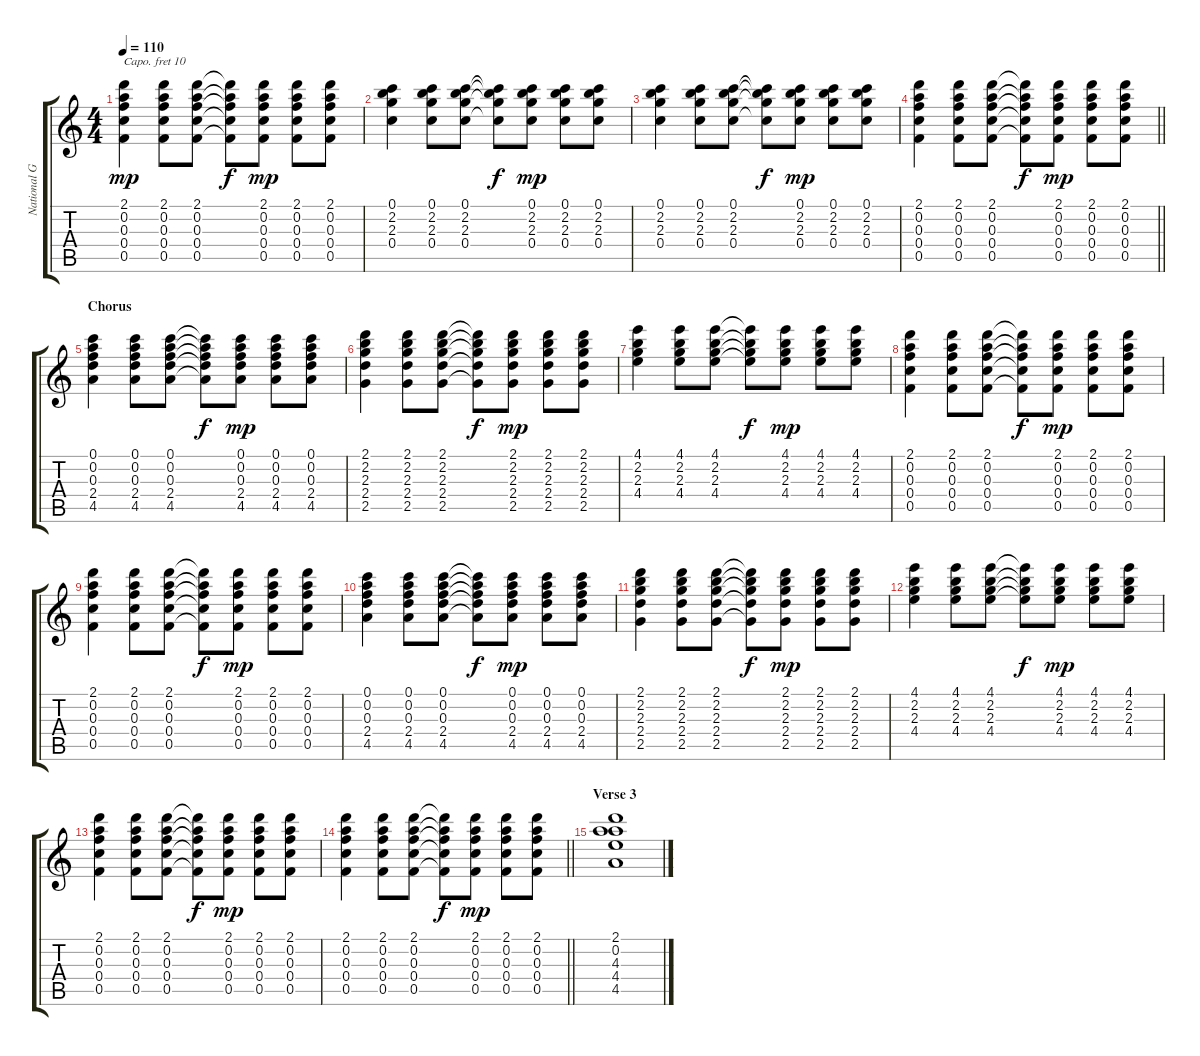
\track ("National Guitar" "National G") {instrument acousticguitarsteel}
\staff {score tabs}
\capo 10
\tuning (D4 B3 G3 D3 G2 D2) {hide}
\ts (4 4)
\tempo 110
\clef g2
\ks c
(2.1 0.2 0.3 0.4 0.5).4{dy mp} (2.1 0.2 0.3 0.4 0.5).8 (2.1 0.2 0.3 0.4 0.5).8 (2.1{t} 0.2{t} 0.3{t} 0.4{t} 0.5{t}).8{dy f} (2.1 0.2 0.3 0.4 0.5).8{dy mp} (2.1 0.2 0.3 0.4 0.5).8 (2.1 0.2 0.3 0.4 0.5).8 |
(0.1 2.2 2.3 0.4).4 (0.1 2.2 2.3 0.4).8 (0.1 2.2 2.3 0.4).8 (0.1{t} 2.2{t} 2.3{t} 0.4{t}).8{dy f} (0.1 2.2 2.3 0.4).8{dy mp} (0.1 2.2 2.3 0.4).8 (0.1 2.2 2.3 0.4).8 |
(0.1 2.2 2.3 0.4).4 (0.1 2.2 2.3 0.4).8 (0.1 2.2 2.3 0.4).8 (0.1{t} 2.2{t} 2.3{t} 0.4{t}).8{dy f} (0.1 2.2 2.3 0.4).8{dy mp} (0.1 2.2 2.3 0.4).8 (0.1 2.2 2.3 0.4).8 |
\barLineRight lightlight
(2.1 0.2 0.3 0.4 0.5).4 (2.1 0.2 0.3 0.4 0.5).8 (2.1 0.2 0.3 0.4 0.5).8 (2.1{t} 0.2{t} 0.3{t} 0.4{t} 0.5{t}).8{dy f} (2.1 0.2 0.3 0.4 0.5).8{dy mp} (2.1 0.2 0.3 0.4 0.5).8 (2.1 0.2 0.3 0.4 0.5).8 |
\section ("" "Chorus")
(0.1 0.2 0.3 2.4 4.5).4 (0.1 0.2 0.3 2.4 4.5).8 (0.1 0.2 0.3 2.4 4.5).8 (0.1{t} 0.2{t} 0.3{t} 2.4{t} 4.5{t}).8{dy f} (0.1 0.2 0.3 2.4 4.5).8{dy mp} (0.1 0.2 0.3 2.4 4.5).8 (0.1 0.2 0.3 2.4 4.5).8 |
(2.1 2.2 2.3 2.4 2.5).4 (2.1 2.2 2.3 2.4 2.5).8 (2.1 2.2 2.3 2.4 2.5).8 (2.1{t} 2.2{t} 2.3{t} 2.4{t} 2.5{t}).8{dy f} (2.1 2.2 2.3 2.4 2.5).8{dy mp} (2.1 2.2 2.3 2.4 2.5).8 (2.1 2.2 2.3 2.4 2.5).8 |
(4.1 2.2 2.3 4.4).4 (4.1 2.2 2.3 4.4).8 (4.1 2.2 2.3 4.4).8 (4.1{t} 2.2{t} 2.3{t} 4.4{t}).8{dy f} (4.1 2.2 2.3 4.4).8{dy mp} (4.1 2.2 2.3 4.4).8 (4.1 2.2 2.3 4.4).8 |
(2.1 0.2 0.3 0.4 0.5).4 (2.1 0.2 0.3 0.4 0.5).8 (2.1 0.2 0.3 0.4 0.5).8 (2.1{t} 0.2{t} 0.3{t} 0.4{t} 0.5{t}).8{dy f} (2.1 0.2 0.3 0.4 0.5).8{dy mp} (2.1 0.2 0.3 0.4 0.5).8 (2.1 0.2 0.3 0.4 0.5).8 |
(2.1 0.2 0.3 0.4 0.5).4 (2.1 0.2 0.3 0.4 0.5).8 (2.1 0.2 0.3 0.4 0.5).8 (2.1{t} 0.2{t} 0.3{t} 0.4{t} 0.5{t}).8{dy f} (2.1 0.2 0.3 0.4 0.5).8{dy mp} (2.1 0.2 0.3 0.4 0.5).8 (2.1 0.2 0.3 0.4 0.5).8 |
(0.1 0.2 0.3 2.4 4.5).4 (0.1 0.2 0.3 2.4 4.5).8 (0.1 0.2 0.3 2.4 4.5).8 (0.1{t} 0.2{t} 0.3{t} 2.4{t} 4.5{t}).8{dy f} (0.1 0.2 0.3 2.4 4.5).8{dy mp} (0.1 0.2 0.3 2.4 4.5).8 (0.1 0.2 0.3 2.4 4.5).8 |
(2.1 2.2 2.3 2.4 2.5).4 (2.1 2.2 2.3 2.4 2.5).8 (2.1 2.2 2.3 2.4 2.5).8 (2.1{t} 2.2{t} 2.3{t} 2.4{t} 2.5{t}).8{dy f} (2.1 2.2 2.3 2.4 2.5).8{dy mp} (2.1 2.2 2.3 2.4 2.5).8 (2.1 2.2 2.3 2.4 2.5).8 |
(4.1 2.2 2.3 4.4).4 (4.1 2.2 2.3 4.4).8 (4.1 2.2 2.3 4.4).8 (4.1{t} 2.2{t} 2.3{t} 4.4{t}).8{dy f} (4.1 2.2 2.3 4.4).8{dy mp} (4.1 2.2 2.3 4.4).8 (4.1 2.2 2.3 4.4).8 |
(2.1 0.2 0.3 0.4 0.5).4 (2.1 0.2 0.3 0.4 0.5).8 (2.1 0.2 0.3 0.4 0.5).8 (2.1{t} 0.2{t} 0.3{t} 0.4{t} 0.5{t}).8{dy f} (2.1 0.2 0.3 0.4 0.5).8{dy mp} (2.1 0.2 0.3 0.4 0.5).8 (2.1 0.2 0.3 0.4 0.5).8 |
\barLineRight lightlight
(2.1 0.2 0.3 0.4 0.5).4 (2.1 0.2 0.3 0.4 0.5).8 (2.1 0.2 0.3 0.4 0.5).8 (2.1{t} 0.2{t} 0.3{t} 0.4{t} 0.5{t}).8{dy f} (2.1 0.2 0.3 0.4 0.5).8{dy mp} (2.1 0.2 0.3 0.4 0.5).8 (2.1 0.2 0.3 0.4 0.5).8 |
\section ("" "Verse 3")
(2.1 0.2 4.3 4.4 4.5).1
